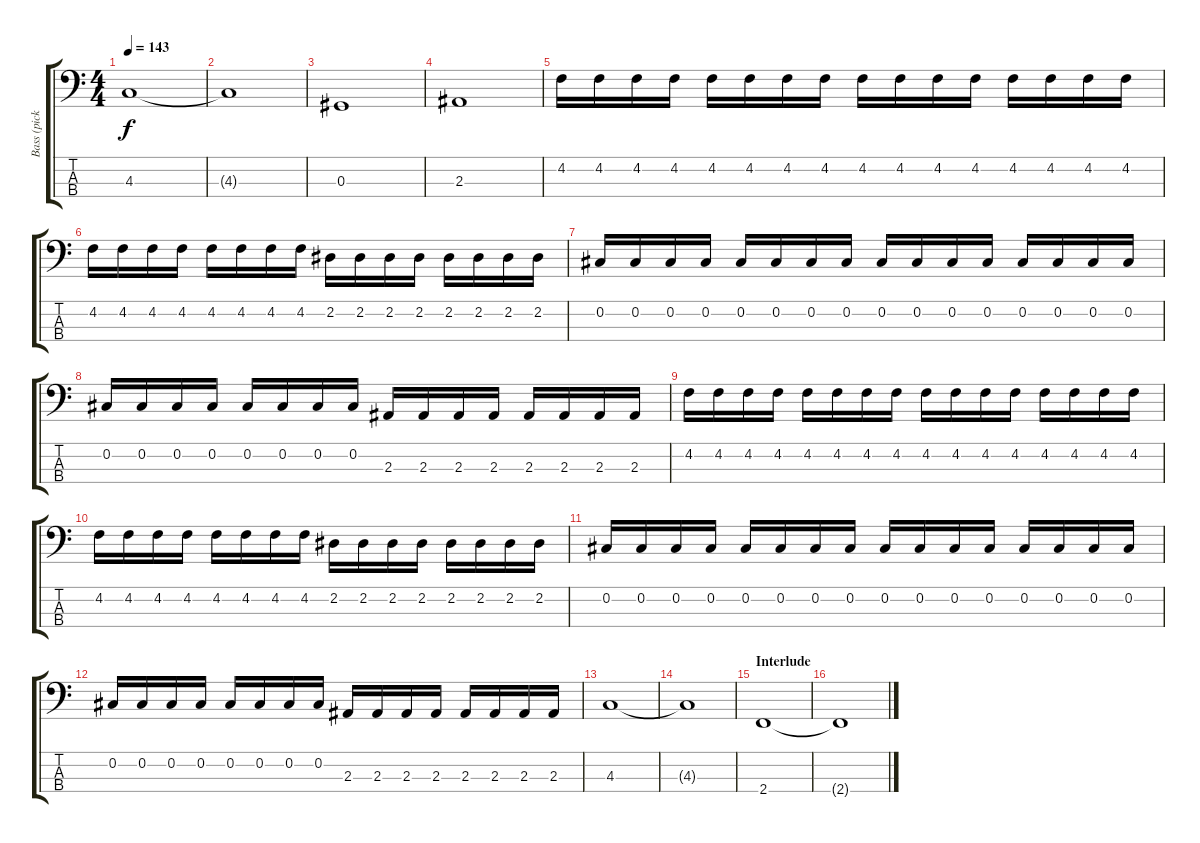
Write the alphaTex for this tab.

\track ("Bass (pick)" "Bass (pick") {instrument electricbassfinger}
\staff {score tabs}
\tuning (Gb2 Db2 Ab1 Eb1) {hide}
\ts (4 4)
\tempo 143
\clef f4
\ks c
4.3.1{dy f} |
4.3{t}.1 |
0.3.1 |
2.3.1 |
4.2.16 4.2.16 4.2.16 4.2.16 4.2.16 4.2.16 4.2.16 4.2.16 4.2.16 4.2.16 4.2.16 4.2.16 4.2.16 4.2.16 4.2.16 4.2.16 |
4.2.16 4.2.16 4.2.16 4.2.16 4.2.16 4.2.16 4.2.16 4.2.16 2.2.16 2.2.16 2.2.16 2.2.16 2.2.16 2.2.16 2.2.16 2.2.16 |
0.2.16 0.2.16 0.2.16 0.2.16 0.2.16 0.2.16 0.2.16 0.2.16 0.2.16 0.2.16 0.2.16 0.2.16 0.2.16 0.2.16 0.2.16 0.2.16 |
0.2.16 0.2.16 0.2.16 0.2.16 0.2.16 0.2.16 0.2.16 0.2.16 2.3.16 2.3.16 2.3.16 2.3.16 2.3.16 2.3.16 2.3.16 2.3.16 |
4.2.16 4.2.16 4.2.16 4.2.16 4.2.16 4.2.16 4.2.16 4.2.16 4.2.16 4.2.16 4.2.16 4.2.16 4.2.16 4.2.16 4.2.16 4.2.16 |
4.2.16 4.2.16 4.2.16 4.2.16 4.2.16 4.2.16 4.2.16 4.2.16 2.2.16 2.2.16 2.2.16 2.2.16 2.2.16 2.2.16 2.2.16 2.2.16 |
0.2.16 0.2.16 0.2.16 0.2.16 0.2.16 0.2.16 0.2.16 0.2.16 0.2.16 0.2.16 0.2.16 0.2.16 0.2.16 0.2.16 0.2.16 0.2.16 |
0.2.16 0.2.16 0.2.16 0.2.16 0.2.16 0.2.16 0.2.16 0.2.16 2.3.16 2.3.16 2.3.16 2.3.16 2.3.16 2.3.16 2.3.16 2.3.16 |
4.3.1 |
4.3{t}.1 |
\section ("" "Interlude")
2.4.1{volume 8} |
2.4{t}.1
